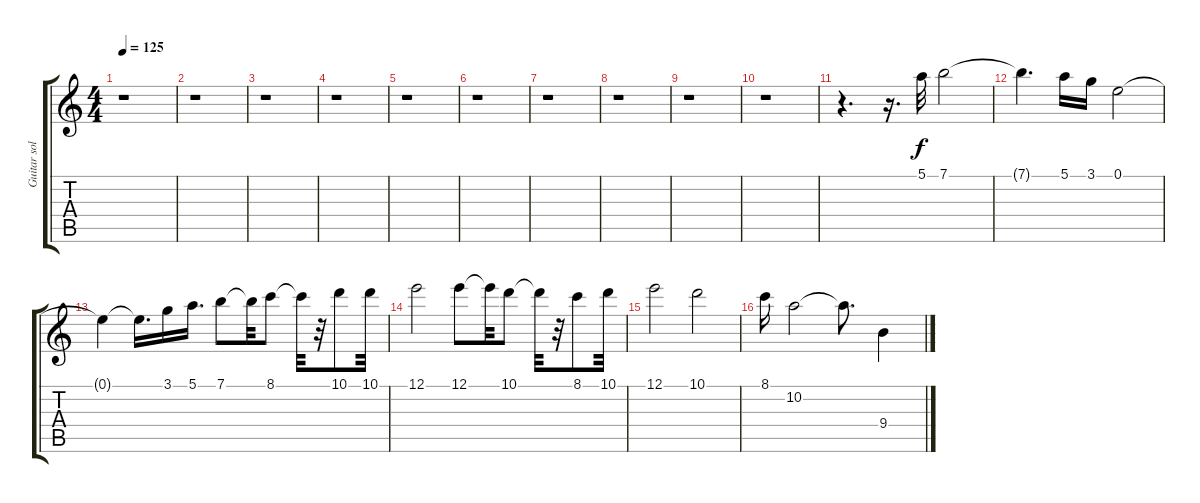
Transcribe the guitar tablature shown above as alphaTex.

\track ("Guitar solo" "Guitar sol") {instrument distortionguitar}
\staff {score tabs}
\tuning (E4 B3 G3 D3 A2 E2) {hide}
\ts (4 4)
\tempo 125
\clef g2
\ks c
r.1{dy f} |
r.1 |
r.1 |
r.1 |
r.1 |
r.1 |
r.1 |
r.1 |
r.1 |
r.1 |
r.4{d} r.16{d} 5.1.32{instrument overdrivenguitar} 7.1.2 |
7.1{t}.4{d} 5.1.16 3.1.16 0.1.2 |
0.1{t}.4 0.1{t}.16{d} 3.1.16 5.1.16{d} 7.1.8 7.1{t}.32 8.1.8 8.1{t}.32 r.32 10.1.8 10.1.32 |
12.1.2 12.1.8 12.1{t}.32 10.1.8 10.1{t}.32 r.32 8.1.8 10.1.32 |
12.1.2 10.1.2 |
8.1.16 10.2.2 10.2{t}.8{d} 9.4.4
